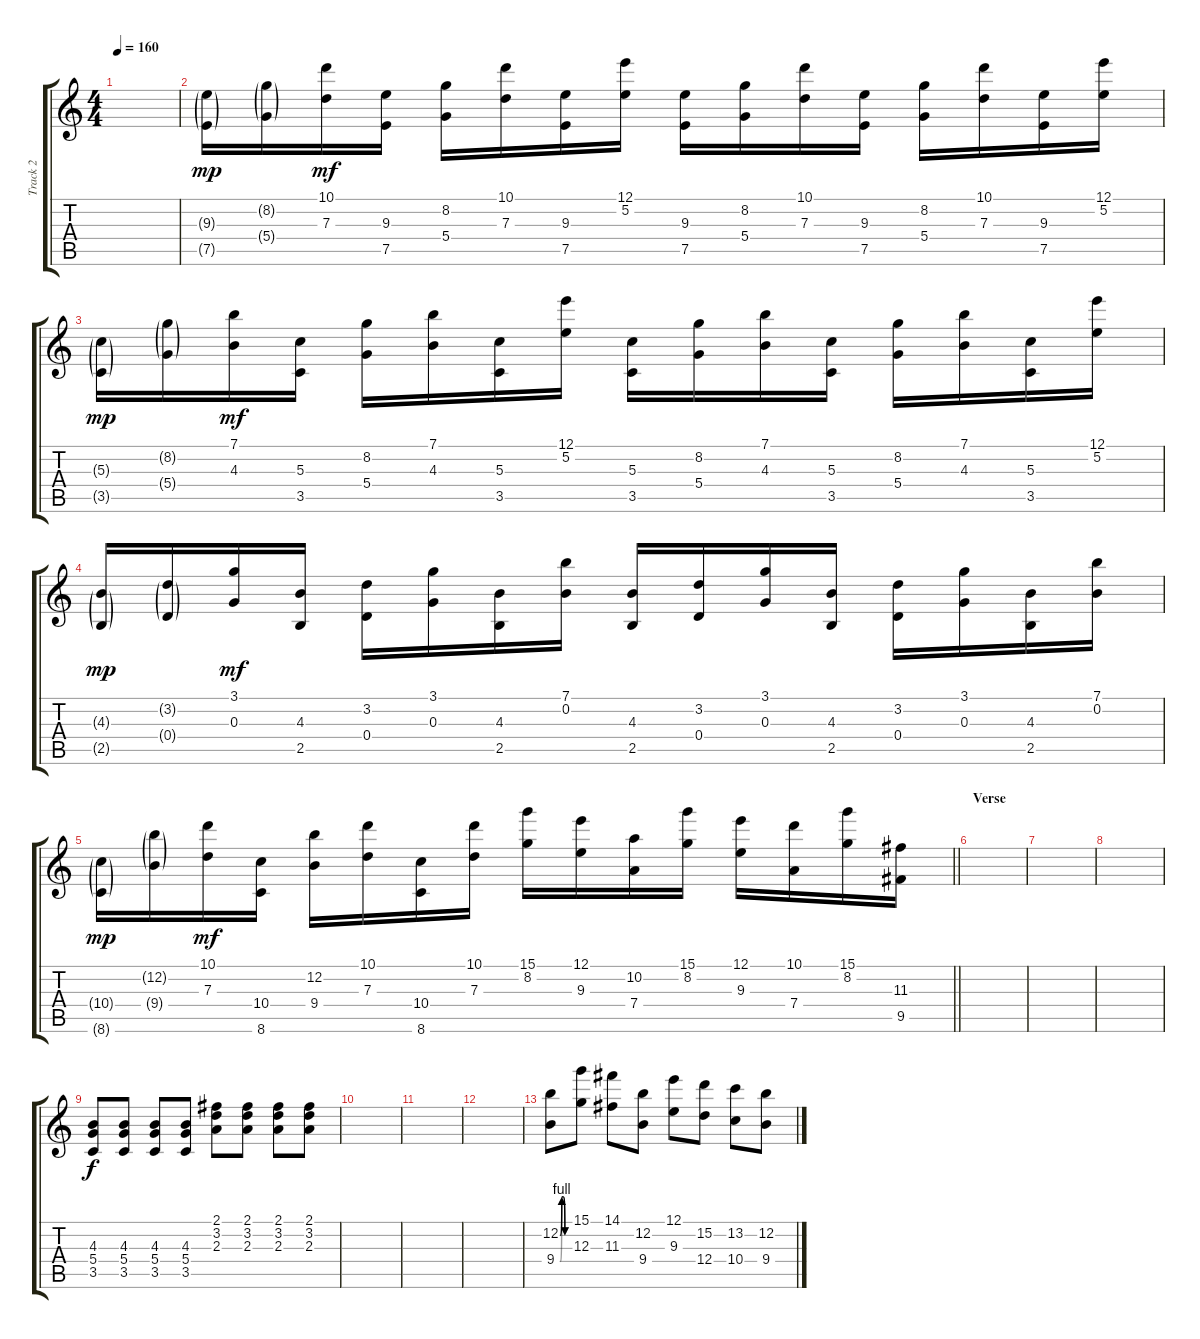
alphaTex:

\track ("Track 2" "Track 2") {instrument distortionguitar}
\staff {score tabs}
\tuning (E4 B3 G3 D3 A2 E2) {hide}
\ts (4 4)
\tempo 160
\clef g2
\ks c
|
(9.3{g} 7.5{g}).16{dy mp} (8.2{g} 5.4{g}).16 (10.1 7.3).16{dy mf} (9.3 7.5).16 (8.2 5.4).16 (10.1 7.3).16 (9.3 7.5).16 (12.1 5.2).16 (9.3 7.5).16 (8.2 5.4).16 (10.1 7.3).16 (9.3 7.5).16 (8.2 5.4).16 (10.1 7.3).16 (9.3 7.5).16 (12.1 5.2).16 |
(5.3{g} 3.5{g}).16{dy mp} (8.2{g} 5.4{g}).16 (7.1 4.3).16{dy mf} (5.3 3.5).16 (8.2 5.4).16 (7.1 4.3).16 (5.3 3.5).16 (12.1 5.2).16 (5.3 3.5).16 (8.2 5.4).16 (7.1 4.3).16 (5.3 3.5).16 (8.2 5.4).16 (7.1 4.3).16 (5.3 3.5).16 (12.1 5.2).16 |
(4.3{g} 2.5{g}).16{dy mp} (3.2{g} 0.4{g}).16 (3.1 0.3).16{dy mf} (4.3 2.5).16 (3.2 0.4).16 (3.1 0.3).16 (4.3 2.5).16 (7.1 0.2).16 (4.3 2.5).16 (3.2 0.4).16 (3.1 0.3).16 (4.3 2.5).16 (3.2 0.4).16 (3.1 0.3).16 (4.3 2.5).16 (7.1 0.2).16 |
\barLineRight lightlight
(10.4{g} 8.6{g}).16{dy mp} (12.2{g} 9.4{g}).16 (10.1 7.3).16{dy mf} (10.4 8.6).16 (12.2 9.4).16 (10.1 7.3).16 (10.4 8.6).16 (10.1 7.3).16 (15.1 8.2).16 (12.1 9.3).16 (10.2 7.4).16 (15.1 8.2).16 (12.1 9.3).16 (10.1 7.4).16 (15.1 8.2).16 (11.3 9.5).16 |
\section ("" "Verse")
|
|
|
(4.3 5.4 3.5).8{dy f} (4.3 5.4 3.5).8 (4.3 5.4 3.5).8 (4.3 5.4 3.5).8 (2.1 3.2 2.3).8 (2.1 3.2 2.3).8 (2.1 3.2 2.3).8 (2.1 3.2 2.3).8 |
|
|
|
(12.2{be (custom 0 0 10 4 20 4 30 0 60 0)} 9.4{be (custom 0 0 10 4 20 4 30 0 60 0)}).8 (15.1 12.3).8 (14.1 11.3).8 (12.2 9.4).8 (12.1 9.3).8 (15.2 12.4).8 (13.2 10.4).8 (12.2 9.4).8
